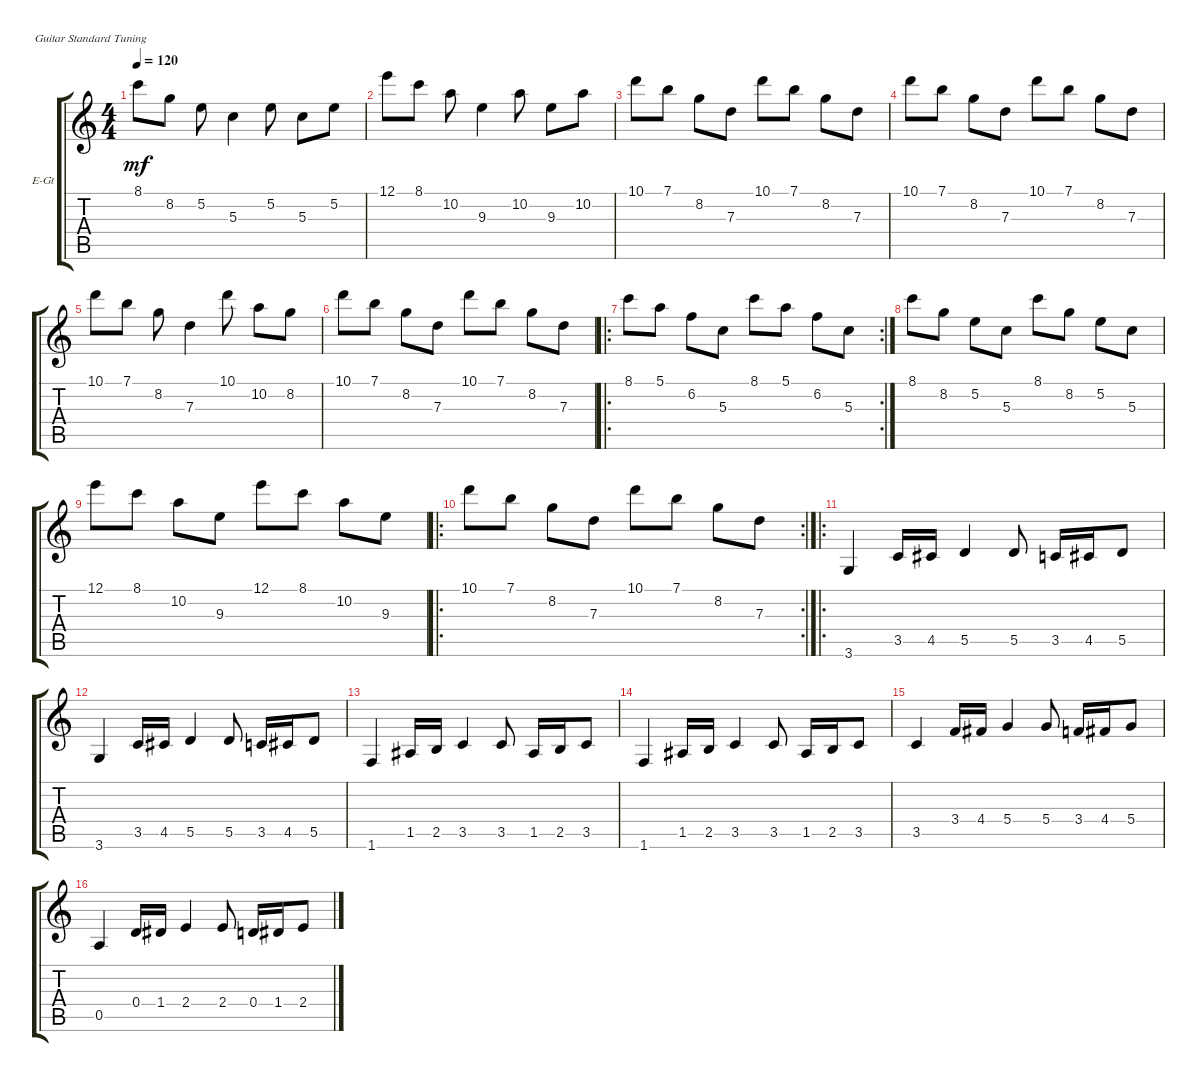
\defaultSystemsLayout 4
\bracketExtendMode groupsimilarinstruments
\firstSystemTrackNameOrientation horizontal
\otherSystemsTrackNameOrientation horizontal
\track ("Electric Guitar" "E-Gt") {instrument electricguitarclean}
\staff {score tabs}
\tuning (E4 B3 G3 D3 A2 E2)
\ts (4 4)
\tempo 120
\clef g2
\ks c
8.1.8{dy mf} 8.2.8 5.2.8 5.3.4 5.2.8 5.3.8 5.2.8 |
12.1.8 8.1.8 10.2.8 9.3.4 10.2.8 9.3.8 10.2.8 |
10.1.8 7.1.8 8.2.8 7.3.8 10.1.8 7.1.8 8.2.8 7.3.8 |
10.1.8 7.1.8 8.2.8 7.3.8 10.1.8 7.1.8 8.2.8 7.3.8 |
10.1.8 7.1.8 8.2.8 7.3.4 10.1.8 10.2.8 8.2.8 |
10.1.8 7.1.8 8.2.8 7.3.8 10.1.8 7.1.8 8.2.8 7.3.8 |
\ro
\rc 2
8.1.8 5.1.8 6.2.8 5.3.8 8.1.8 5.1.8 6.2.8 5.3.8 |
8.1.8 8.2.8 5.2.8 5.3.8 8.1.8 8.2.8 5.2.8 5.3.8 |
12.1.8 8.1.8 10.2.8 9.3.8 12.1.8 8.1.8 10.2.8 9.3.8 |
\ro
\rc 2
10.1.8 7.1.8 8.2.8 7.3.8 10.1.8 7.1.8 8.2.8 7.3.8 |
\ro
3.6.4 3.5.16 4.5.16 5.5.4 5.5.8 3.5.16 4.5.16 5.5.8 |
3.6.4 3.5.16 4.5.16 5.5.4 5.5.8 3.5.16 4.5.16 5.5.8 |
1.6.4 1.5.16 2.5.16 3.5.4 3.5.8 1.5.16 2.5.16 3.5.8 |
1.6.4 1.5.16 2.5.16 3.5.4 3.5.8 1.5.16 2.5.16 3.5.8 |
3.5.4 3.4.16 4.4.16 5.4.4 5.4.8 3.4.16 4.4.16 5.4.8 |
0.5.4 0.4.16 1.4.16 2.4.4 2.4.8 0.4.16 1.4.16 2.4.8
